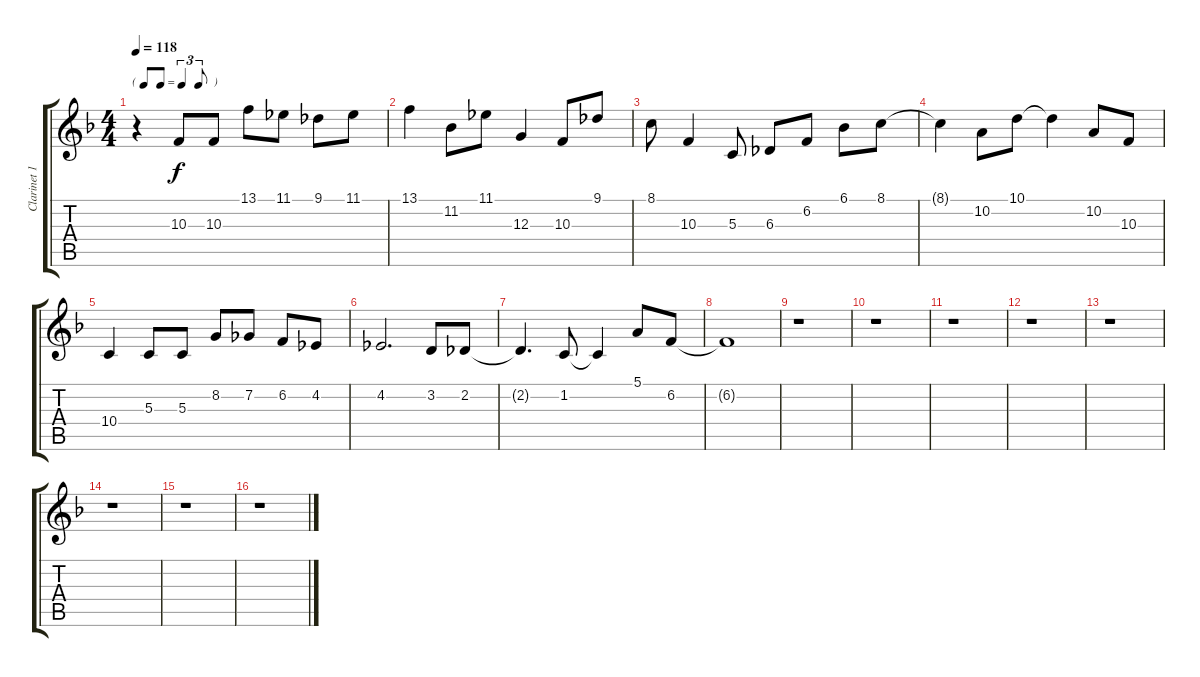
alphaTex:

\track ("Clarinet 1 - Hubert Rostaing" "Clarinet 1") {instrument clarinet}
\staff {score tabs}
\tuning (E4 B3 G3 D3 A2 E2) {hide}
\ts (4 4)
\tf triplet8th
\tempo 118
\clef g2
\ks f
r.4{dy f} 10.3.8 10.3.8 13.1.8 11.1.8 9.1.8 11.1.8 |
13.1.4 11.2.8 11.1.8 12.3.4 10.3.8 9.1.8 |
8.1.8 10.3.4 5.3.8 6.3.8 6.2.8 6.1.8 8.1.8 |
8.1{t}.4 10.2.8 10.1.8 10.1{t}.4 10.2.8 10.3.8 |
10.4.4 5.3.8 5.3.8 8.2.8 7.2.8 6.2.8 4.2.8 |
4.2.2{d} 3.2.8 2.2.8 |
2.2{t}.4{d} 1.2.8 1.2{t}.4 5.1.8 6.2.8 |
6.2{t}.1 |
r.1 |
r.1 |
r.1 |
r.1 |
r.1 |
r.1 |
r.1 |
r.1
